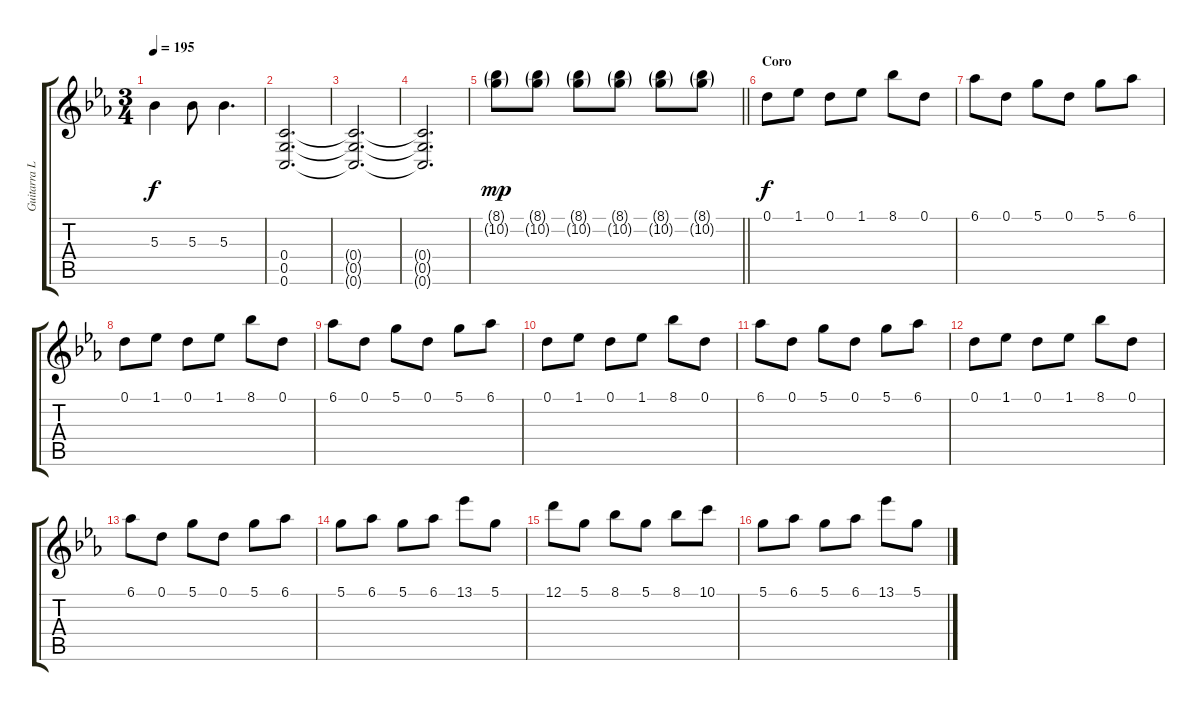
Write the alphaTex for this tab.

\track ("Guitarra Lider" "Guitarra L") {instrument distortionguitar}
\staff {score tabs}
\tuning (D4 A3 F3 C3 G2 C2) {hide}
\ts (3 4)
\tempo 195
\clef g2
\ks eb
5.3.4{dy f} 5.3.8 5.3.4{d} |
(0.4 0.5 0.6).2{d} |
(0.4{t} 0.5{t} 0.6{t}).2{d} |
(0.4{t} 0.5{t} 0.6{t}).2{d} |
\barLineRight lightlight
(8.1{g} 10.2{g}).8{dy mp} (8.1{g} 10.2{g}).8 (8.1{g} 10.2{g}).8 (8.1{g} 10.2{g}).8 (8.1{g} 10.2{g}).8 (8.1{g} 10.2{g}).8 |
\section ("" "Coro")
0.1.8{dy f} 1.1.8 0.1.8 1.1.8 8.1.8 0.1.8 |
6.1.8 0.1.8 5.1.8 0.1.8 5.1.8 6.1.8 |
0.1.8 1.1.8 0.1.8 1.1.8 8.1.8 0.1.8 |
6.1.8 0.1.8 5.1.8 0.1.8 5.1.8 6.1.8 |
0.1.8 1.1.8 0.1.8 1.1.8 8.1.8 0.1.8 |
6.1.8 0.1.8 5.1.8 0.1.8 5.1.8 6.1.8 |
0.1.8 1.1.8 0.1.8 1.1.8 8.1.8 0.1.8 |
6.1.8 0.1.8 5.1.8 0.1.8 5.1.8 6.1.8 |
5.1.8 6.1.8 5.1.8 6.1.8 13.1.8 5.1.8 |
12.1.8 5.1.8 8.1.8 5.1.8 8.1.8 10.1.8 |
5.1.8 6.1.8 5.1.8 6.1.8 13.1.8 5.1.8
